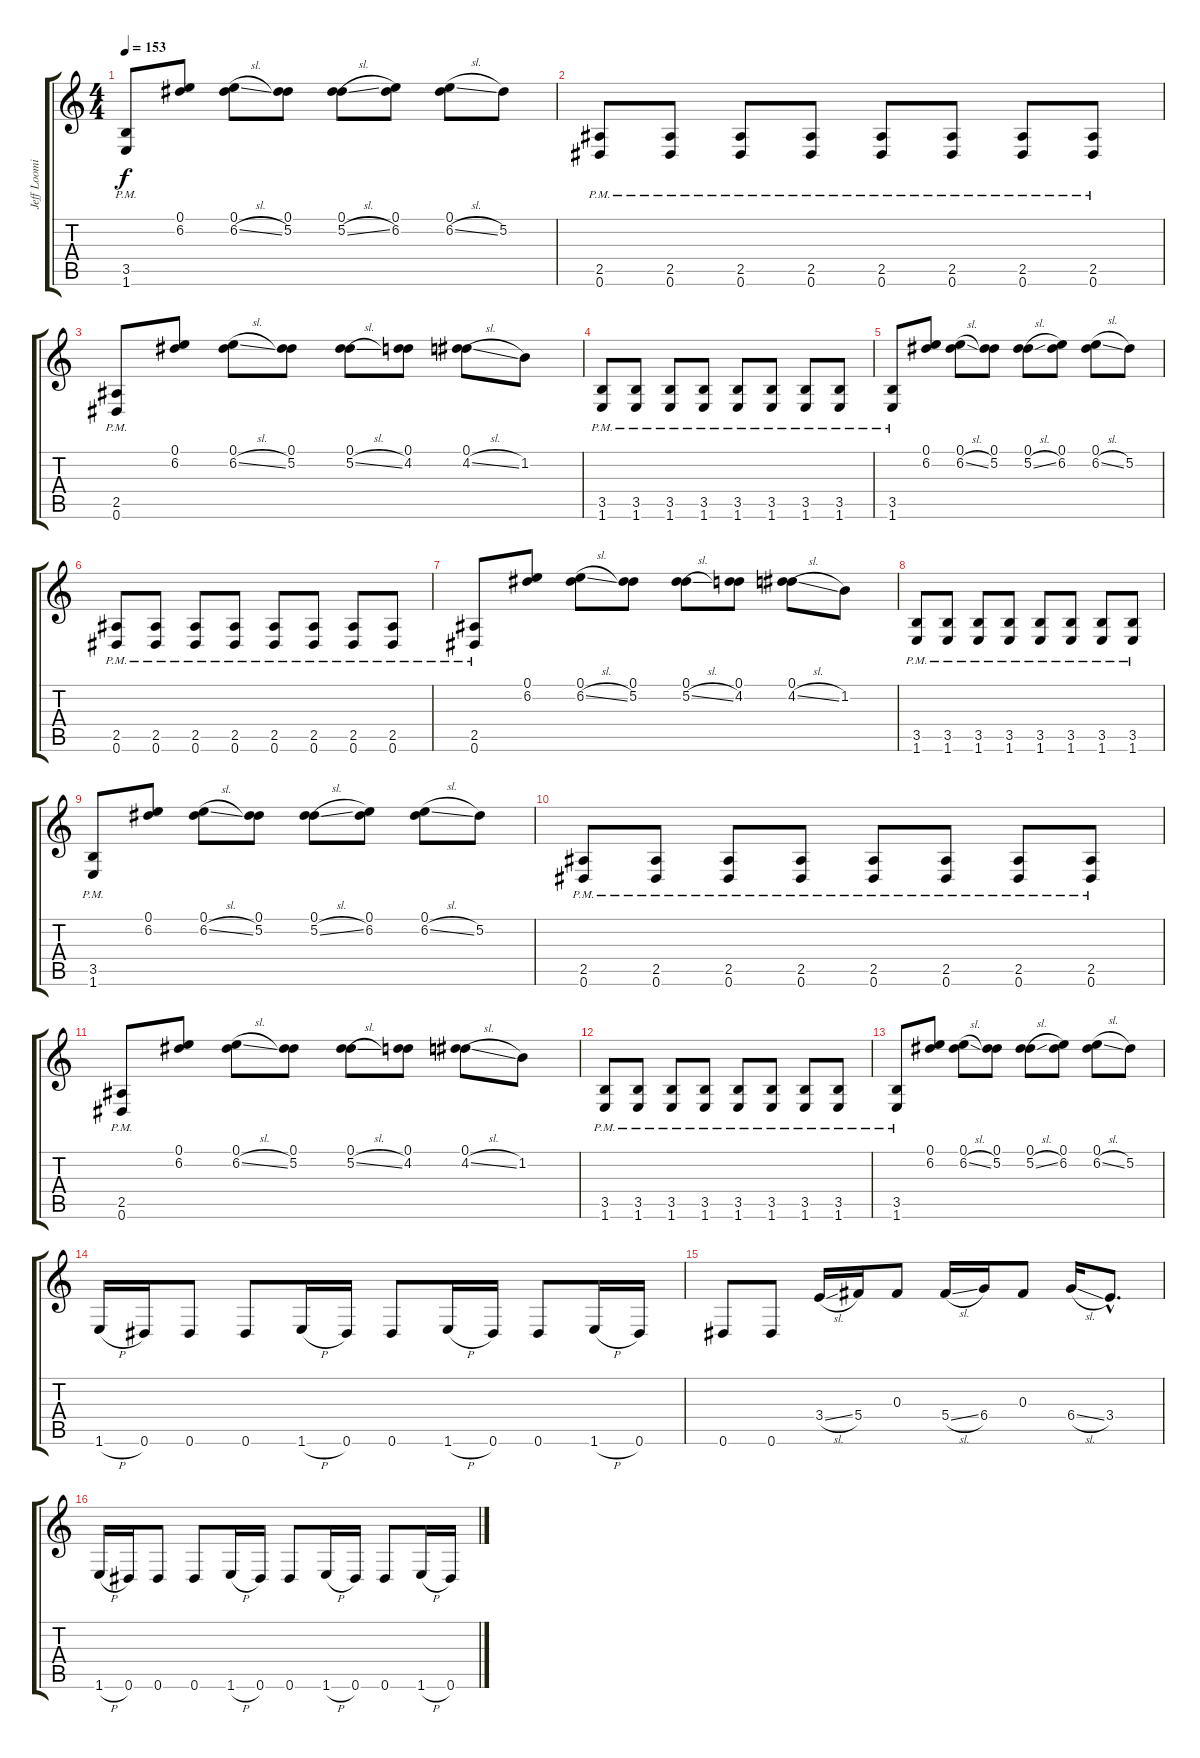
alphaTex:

\track ("Jeff Loomis" "Jeff Loomi") {instrument distortionguitar}
\staff {score tabs}
\tuning (Eb4 Bb3 Gb3 Db3 Ab2 Eb2) {hide}
\ts (4 4)
\tempo 153
\clef g2
\ks c
(3.5{pm} 1.6{pm}).8{dy f} (0.1 6.2).8 (0.1 6.2{sl}).8 (0.1 5.2).8 (0.1 5.2{sl}).8 (0.1 6.2).8 (0.1 6.2{sl}).8 5.2.8 |
(2.5{pm} 0.6{pm}).8 (2.5{pm} 0.6{pm}).8 (2.5{pm} 0.6{pm}).8 (2.5{pm} 0.6{pm}).8 (2.5{pm} 0.6{pm}).8 (2.5{pm} 0.6{pm}).8 (2.5{pm} 0.6{pm}).8 (2.5{pm} 0.6{pm}).8 |
(2.5{pm} 0.6{pm}).8 (0.1 6.2).8 (0.1 6.2{sl}).8 (0.1 5.2).8 (0.1 5.2{sl}).8 (0.1 4.2).8 (0.1 4.2{sl}).8 1.2.8 |
(3.5{pm} 1.6{pm}).8 (3.5{pm} 1.6{pm}).8 (3.5{pm} 1.6{pm}).8 (3.5{pm} 1.6{pm}).8 (3.5{pm} 1.6{pm}).8 (3.5{pm} 1.6{pm}).8 (3.5{pm} 1.6{pm}).8 (3.5{pm} 1.6{pm}).8 |
(3.5{pm} 1.6{pm}).8 (0.1 6.2).8 (0.1 6.2{sl}).8 (0.1 5.2).8 (0.1 5.2{sl}).8 (0.1 6.2).8 (0.1 6.2{sl}).8 5.2.8 |
(2.5{pm} 0.6{pm}).8 (2.5{pm} 0.6{pm}).8 (2.5{pm} 0.6{pm}).8 (2.5{pm} 0.6{pm}).8 (2.5{pm} 0.6{pm}).8 (2.5{pm} 0.6{pm}).8 (2.5{pm} 0.6{pm}).8 (2.5{pm} 0.6{pm}).8 |
(2.5{pm} 0.6{pm}).8 (0.1 6.2).8 (0.1 6.2{sl}).8 (0.1 5.2).8 (0.1 5.2{sl}).8 (0.1 4.2).8 (0.1 4.2{sl}).8 1.2.8 |
(3.5{pm} 1.6{pm}).8 (3.5{pm} 1.6{pm}).8 (3.5{pm} 1.6{pm}).8 (3.5{pm} 1.6{pm}).8 (3.5{pm} 1.6{pm}).8 (3.5{pm} 1.6{pm}).8 (3.5{pm} 1.6{pm}).8 (3.5{pm} 1.6{pm}).8 |
(3.5{pm} 1.6{pm}).8 (0.1 6.2).8 (0.1 6.2{sl}).8 (0.1 5.2).8 (0.1 5.2{sl}).8 (0.1 6.2).8 (0.1 6.2{sl}).8 5.2.8 |
(2.5{pm} 0.6{pm}).8 (2.5{pm} 0.6{pm}).8 (2.5{pm} 0.6{pm}).8 (2.5{pm} 0.6{pm}).8 (2.5{pm} 0.6{pm}).8 (2.5{pm} 0.6{pm}).8 (2.5{pm} 0.6{pm}).8 (2.5{pm} 0.6{pm}).8 |
(2.5{pm} 0.6{pm}).8 (0.1 6.2).8 (0.1 6.2{sl}).8 (0.1 5.2).8 (0.1 5.2{sl}).8 (0.1 4.2).8 (0.1 4.2{sl}).8 1.2.8 |
(3.5{pm} 1.6{pm}).8 (3.5{pm} 1.6{pm}).8 (3.5{pm} 1.6{pm}).8 (3.5{pm} 1.6{pm}).8 (3.5{pm} 1.6{pm}).8 (3.5{pm} 1.6{pm}).8 (3.5{pm} 1.6{pm}).8 (3.5{pm} 1.6{pm}).8 |
(3.5{pm} 1.6{pm}).8 (0.1 6.2).8 (0.1 6.2{sl}).8 (0.1 5.2).8 (0.1 5.2{sl}).8 (0.1 6.2).8 (0.1 6.2{sl}).8 5.2.8 |
1.6{h}.16 0.6.16 0.6.8 0.6.8 1.6{h}.16 0.6.16 0.6.8 1.6{h}.16 0.6.16 0.6.8 1.6{h}.16 0.6.16 |
0.6.8 0.6.8 3.4{sl}.16 5.4.16 0.3.8 5.4{sl}.16 6.4.16 0.3.8 6.4{sl}.16 3.4{hac}.8{d} |
1.6{h}.16 0.6.16 0.6.8 0.6.8 1.6{h}.16 0.6.16 0.6.8 1.6{h}.16 0.6.16 0.6.8 1.6{h}.16 0.6.16
